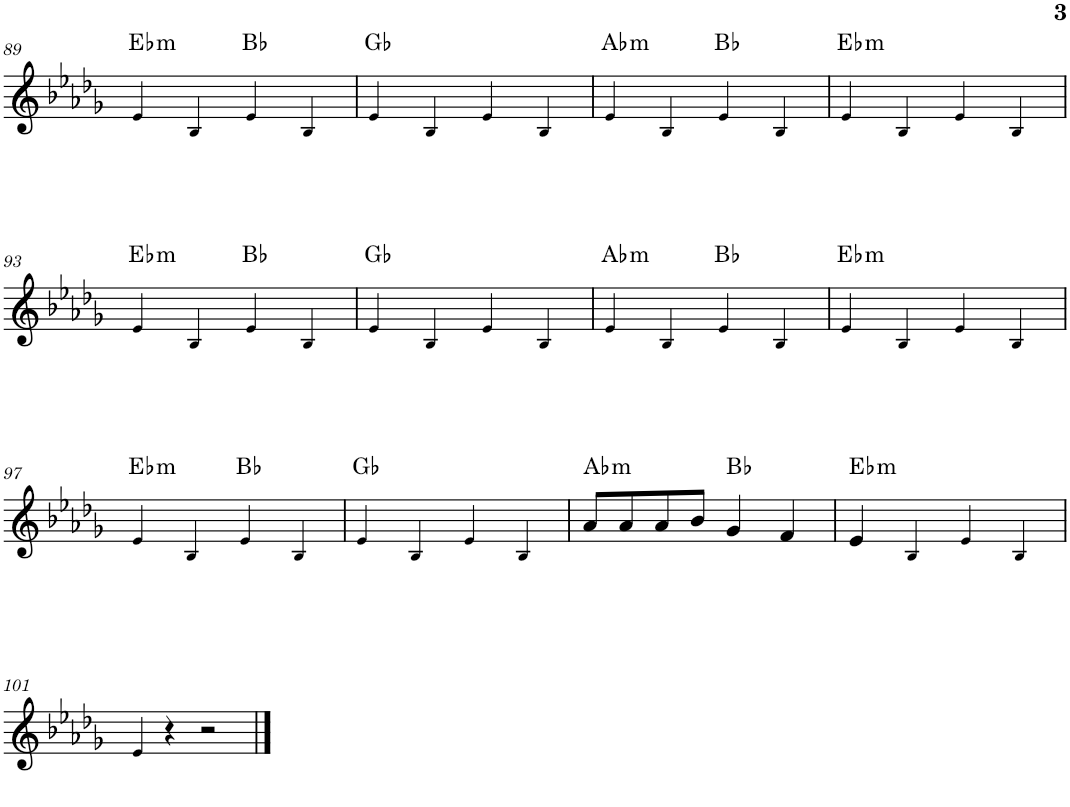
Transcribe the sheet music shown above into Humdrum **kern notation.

**kern	**harte
*part1	*part1
*staff1	*
*I"Piano	*
*I'Pno.	*
!!LO:PB:g=z
*clefG2	*
*k[b-e-a-d-g-]	*
*M4/4	*
=89	=89
!	!LO:H:kt=m
4e-!/	Eb:min
4B-!/	.
4e-!/	Bb:maj
4B-!/	.
=90	=90
4e-!/	Gb:maj
4B-!/	.
4e-!/	.
4B-!/	.
=91	=91
!	!LO:H:kt=m
4e-!/	Ab:min
4B-!/	.
4e-!/	Bb:maj
4B-!/	.
=92	=92
!	!LO:H:kt=m
4e-!/	Eb:min
4B-!/	.
4e-!/	.
4B-!/	.
!!LO:LB:g=z
=93	=93
!	!LO:H:kt=m
4e-!/	Eb:min
4B-!/	.
4e-!/	Bb:maj
4B-!/	.
=94	=94
4e-!/	Gb:maj
4B-!/	.
4e-!/	.
4B-!/	.
=95	=95
!	!LO:H:kt=m
4e-!/	Ab:min
4B-!/	.
4e-!/	Bb:maj
4B-!/	.
=96	=96
!	!LO:H:kt=m
4e-!/	Eb:min
4B-!/	.
4e-!/	.
4B-!/	.
!!LO:LB:g=z
=97	=97
!	!LO:H:kt=m
4e-!/	Eb:min
4B-!/	.
4e-!/	Bb:maj
4B-!/	.
=98	=98
4e-!/	Gb:maj
4B-!/	.
4e-!/	.
4B-!/	.
=99	=99
!	!LO:H:kt=m
8a-/L	Ab:min
8a-/	.
8a-/	.
8b-/J	.
4g-/	Bb:maj
4f/	.
=100	=100
!	!LO:H:kt=m
4e-/	Eb:min
4B-!/	.
4e-!/	.
4B-!/	.
!!LO:LB:g=z
=101	=101
4e-!/	.
4r	.
2r	.
==	==
*-	*-
